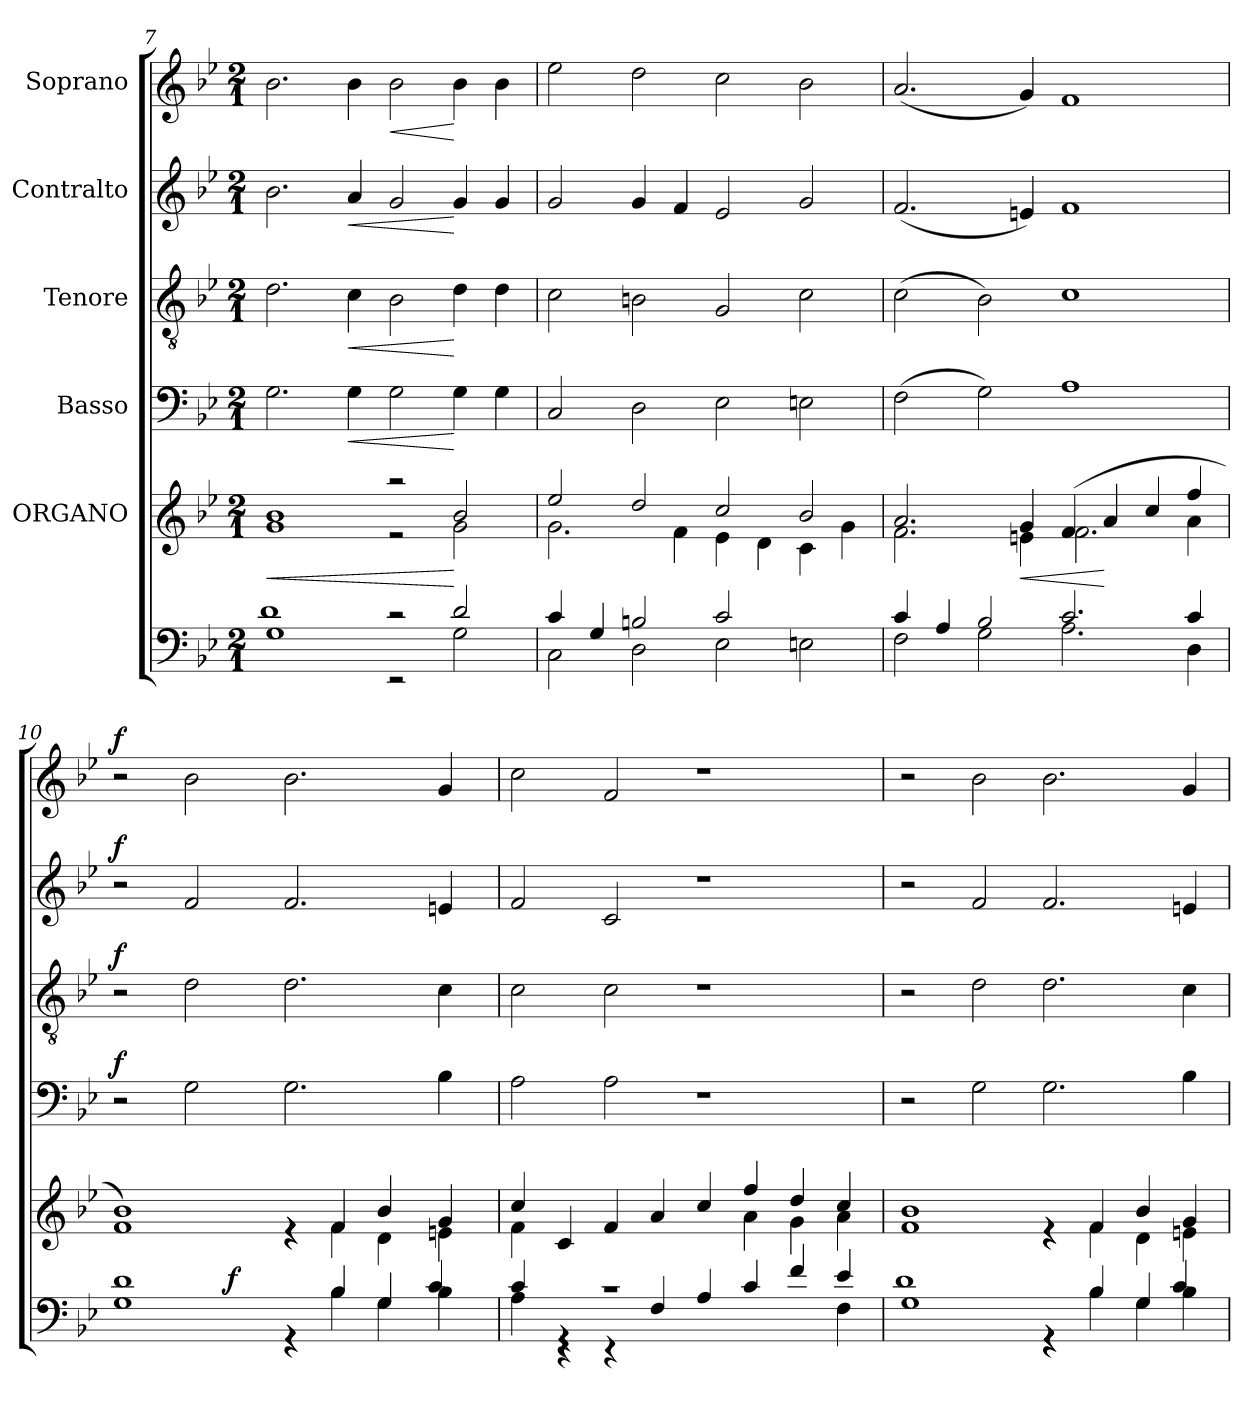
**kern	**dynam	**kern	**dynam	**kern	**dynam	**kern	**dynam	**kern	**dynam	**kern	**dynam
*part6	*part6	*part5	*part5	*part4	*part4	*part3	*part3	*part2	*part2	*part1	*part1
*staff6	*staff6	*staff5	*staff5	*staff4	*staff4	*staff3	*staff3	*staff2	*staff2	*staff1	*staff1
*	*	*I"ORGANO	*	*I"Basso	*	*I"Tenore	*	*I"Contralto	*	*I"Soprano	*
*clefF4	*	*clefG2	*	*clefF4	*	*clefGv2	*	*clefG2	*	*clefG2	*
*k[b-e-]	*	*k[b-e-]	*	*k[b-e-]	*	*k[b-e-]	*	*k[b-e-]	*	*k[b-e-]	*
*B-:	*	*B-:	*	*B-:	*	*B-:	*	*B-:	*	*B-:	*
*M2/1	*	*M2/1	*	*M2/1	*	*M2/1	*	*M2/1	*	*M2/1	*
=7	=7	=7	=7	=7	=7	=7	=7	=7	=7	=7	=7
*^	*	*	*	*	*	*	*	*	*	*	*
!	!	!	!	!LO:HP:b	!	!	!	!	!	!	!	!
*	*	*	*^	*	*	*	*	*	*	*	*	*
1G	1d	.	1b-	1g	<	2.G\	.	2.d\	.	2.b-\	.	2.b-\	.
!	!	!	!	!	!	!	!LO:HP:b	!	!LO:HP:b	!	!LO:HP:b	!	!
.	.	.	.	.	.	4G\	<	4c\	<	4a/	<	4b-\	.
!	!	!	!	!	!	!	!	!	!	!	!	!	!LO:HP:b
2rc	2rEE	.	2raa	2r	.	2G\	.	2B-\	.	2g/	.	2b-\	<
2G\	2d/	.	2b-/	2g\	[	4G\	[	4d\	[	4g/	[	4b-\	[
.	.	.	.	.	.	4G\	.	4d\	.	4g/	.	4b-\	.
=8	=8	=8	=8	=8	=8	=8	=8	=8	=8	=8	=8	=8	=8
2C\	4c/	.	2ee-/	2.g\	.	2C/	.	2c\	.	2g/	.	2ee-\	.
.	4G/	.	.	.	.	.	.	.	.	.	.	.	.
2D\	2Bn/	.	2dd/	.	.	2D\	.	2Bn\	.	4g/	.	2dd\	.
.	.	.	.	4f\	.	.	.	.	.	4f/	.	.	.
2E-\	2c/	.	2cc/	4e-\	.	2E-\	.	2G/	.	2e-/	.	2cc\	.
.	.	.	.	4d\	.	.	.	.	.	.	.	.	.
2En\	2ryy	.	2b-/	4c\	.	2En\	.	2c\	.	2g/	.	2b-\	.
.	.	.	.	4g\	.	.	.	.	.	.	.	.	.
!!LO:LB:g=z
=9	=9	=9	=9	=9	=9	=9	=9	=9	=9	=9	=9	=9	=9
2F\	4c/	.	2.a/	2.f\	.	(>2F\	.	(>2c\	.	(<2.f/	.	(<2.a/	.
.	4A/	.	.	.	.	.	.	.	.	.	.	.	.
2G\	2B-/	.	.	.	.	2G\)	.	2B-\)	.	.	.	.	.
!	!	!	!	!	!LO:HP:b	!	!	!	!	!	!	!	!
.	.	.	4g/	4en\	<	.	.	.	.	4en/)	.	4g/)	.
2.A\	2.c/	.	(<4f/	2.f\	.	1A	.	1c	.	1f	.	1f	.
.	.	.	4a/	.	[	.	.	.	.	.	.	.	.
.	.	.	4cc/	.	.	.	.	.	.	.	.	.	.
4D\	4c/	.	4ff/	4a\	.	.	.	.	.	.	.	.	.
=10	=10	=10	=10	=10	=10	=10	=10	=10	=10	=10	=10	=10	=10
!	!	!	!	!	!	!	!LO:DY:a	!	!LO:DY:a	!	!LO:DY:a	!	!LO:DY:a
*	*^	*	*	*	*	*	*	*	*	*	*	*	*
1G	1d	2ryy	.	1b-)	1f	.	2r	f	2r	f	2r	f	2r	f
.	.	8ryy	.	.	.	.	2G\	.	2d\	.	2f/	.	2b-\	.
.	.	32ryy	.	.	.	.	.	.	.	.	.	.	.	.
!	!	!	!LO:DY:a	!	!	!	!	!	!	!	!	!	!	!
.	.	1ryy	f	.	.	.	.	.	.	.	.	.	.	.
4rGG	4rGG	.	.	4re	4re	.	2.G\	.	2.d\	.	2.f/	.	2.b-\	.
4B-\	4B-/	.	.	4f/	4f\	.	.	.	.	.	.	.	.	.
4G\	4G/	.	.	4b-/	4d\	.	.	.	.	.	.	.	.	.
.	.	4ryy	.	.	.	.	.	.	.	.	.	.	.	.
4B-\	4c/	.	.	4g/	4en\	.	4B-\	.	4c\	.	4en/	.	4g/	.
.	.	16.ryy	.	.	.	.	.	.	.	.	.	.	.	.
*	*v	*v	*	*	*	*	*	*	*	*	*	*	*	*
=11	=11	=11	=11	=11	=11	=11	=11	=11	=11	=11	=11	=11	=11
4A\	4c/	.	4cc/	4f\	.	2A\	.	2c\	.	2f/	.	2cc\	.
4rGG	4rEE	.	4c/	1ryy	.	.	.	.	.	.	.	.	.
1rc	4rEE	.	4f/	.	.	2A\	.	2c\	.	2c/	.	2f/	.
.	4F/	.	4a/	.	.	.	.	.	.	.	.	.	.
.	4A/	.	4cc/	.	.	1r	.	1r	.	1r	.	1r	.
.	4c/	.	4ff/	4a\	.	.	.	.	.	.	.	.	.
4ryy	4f/	.	4dd/	4g\	.	.	.	.	.	.	.	.	.
4F\	4e-/	.	4cc/	4a\	.	.	.	.	.	.	.	.	.
!!LO:PB:g=z
=12	=12	=12	=12	=12	=12	=12	=12	=12	=12	=12	=12	=12	=12
1G	1d	.	1b-	1f	.	2r	.	2r	.	2r	.	2r	.
.	.	.	.	.	.	2G\	.	2d\	.	2f/	.	2b-\	.
4rGG	4rGG	.	4re	4re	.	2.G\	.	2.d\	.	2.f/	.	2.b-\	.
4B-\	4B-/	.	4f/	4f\	.	.	.	.	.	.	.	.	.
4G\	4G/	.	4b-/	4d\	.	.	.	.	.	.	.	.	.
4B-\	4c/	.	4g/	4en\	.	4B-\	.	4c\	.	4en/	.	4g/	.
*v	*v	*	*	*	*	*	*	*	*	*	*	*	*
*	*	*v	*v	*	*	*	*	*	*	*	*	*
=	=	=	=	=	=	=	=	=	=	=	=
*-	*-	*-	*-	*-	*-	*-	*-	*-	*-	*-	*-
